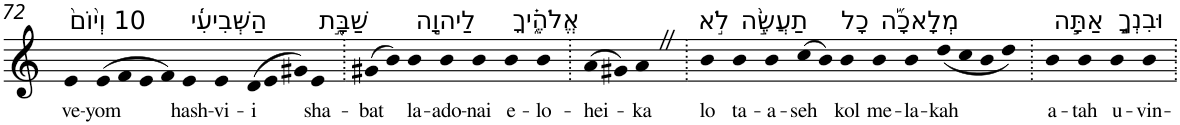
**kern	**text
*part1	*part1
*staff1	*staff1
*I"Piano	*
*I'Pno	*
!!LO:PB:g=z
*clefG2	*
*k[]	*
=72	=72
!LO:TX:a:t=10 וְי֙וֹם֙	!
!	!LO:LY:b
4e	ve-
!	!LO:LY:b
(>8e	-yom
8f	.
8e	.
8f)	.
!LO:TX:a:t=הַשְּׁבִיעִ֔֜י	!
!	!LO:LY:b
4e	hash-
!	!LO:LY:b
4e	-vi-
*Xtuplet	*
!	!LO:LY:b
(>12d	-i
12e	.
12g#X)	.
!LO:TX:a:t=שַׁבָּ֖֣ת	!
!	!LO:LY:b
4e	sha-
=73.	=73.
!	!LO:LY:b
(>8g#X	-bat
8b)	.
!LO:TX:a:t=לַיהוָ֣ה	!
!	!LO:LY:b
4b	la-
!	!LO:LY:b
4b	-ado-
!	!LO:LY:b
4b	-nai
!LO:TX:a:t=אֱלֹהֶ֑֗יךָ	!
!	!LO:LY:b
4b	e-
!	!LO:LY:b
4b	-lo-
=74.	=74.
!	!LO:LY:b
(>8a	-hei-
8g#X)	.
!	!LO:LY:b
4aZ	-ka
=75.	=75.
!LO:TX:a:t=לֹ֣א	!
!	!LO:LY:b
4b	lo
!LO:TX:a:t=תַעֲשֶׂ֣֨ה	!
!	!LO:LY:b
4b	ta-
!	!LO:LY:b
4b	-a-
!	!LO:LY:b
(>8cc	-seh
8b)	.
!LO:TX:a:t=כָל	!
!	!LO:LY:b
4b	kol
!LO:TX:a:t=מְלָאכָ֡֜ה	!
!	!LO:LY:b
4b	me-
!	!LO:LY:b
4b	-la-
!	!LO:LY:b
(<8dd	-kah
8cc	.
8b	.
8dd)	.
=76.	=76.
!LO:TX:a:t=אַתָּ֣ה	!
!	!LO:LY:b
4b	a-
!	!LO:LY:b
4b	-tah
!LO:TX:a:t=וּבִנְךָֽ֣	!
!	!LO:LY:b
4b	u-
!	!LO:LY:b
4b	-vin-
=.	=.
*-	*-
